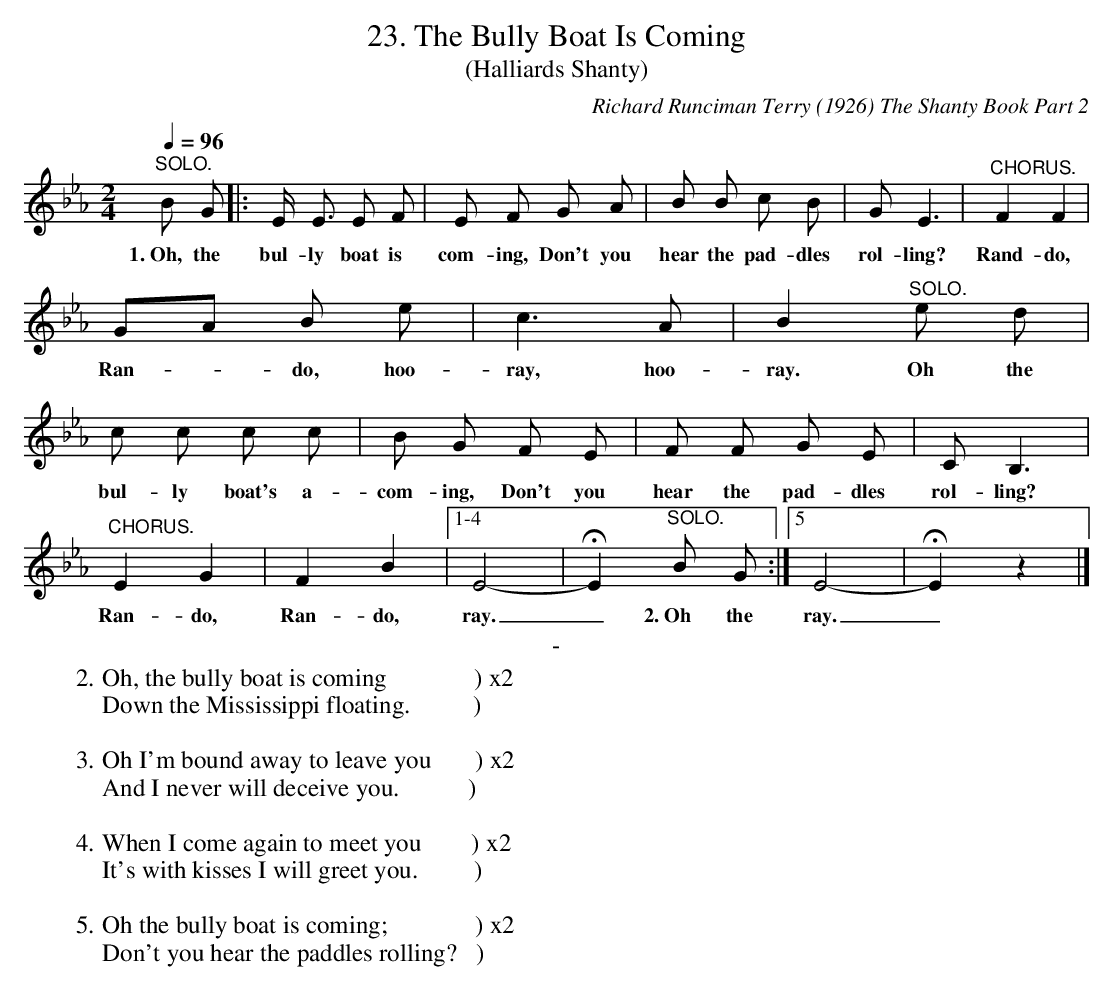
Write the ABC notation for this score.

X:1
T:23. The Bully Boat Is Coming
T:(Halliards Shanty)
C:Richard Runciman Terry (1926) The Shanty Book Part 2
L:1/8
Q:1/4=96
M:2/4
K:Eb
"^SOLO." B G |: E< E E F | E F G A | B B c B |
w: 1.~Oh, the bul-ly boat is | com-ing, Don't you | hear the pad-dles |
G E3 | "^CHORUS." F2 F2 |$ GA B e | c3 A | B2 "^SOLO." e d |
w: rol-ling? | Rand-do, | Ran-*do, hoo- | ray, hoo- | ray. Oh the |
c c c c | B G F E | F F G E | C B,3 |$
w: bul-ly boat's a- | com-ing, Don't you | hear the pad-dles | rol-ling? |
"^CHORUS." E2 G2 | F2 B2 |1-4 E4- | HE2 "^SOLO." B G :|5 E4- | HE2 z2 |]
w: Ran-do, | Ran-do, | ray._ 2.~Oh the | ray._|
T: -
W: 2. Oh, the bully boat is coming              ) x2
W: Down the Mississippi floating.          )
W:
W: 3. Oh I'm bound away to leave you       ) x2
W: And I never will deceive you.           )
W:
W: 4. When I come again to meet you        ) x2
W: It's with kisses I will greet you.         )
W:
W: 5. Oh the bully boat is coming;              ) x2
W: Don't you hear the paddles rolling?   )
